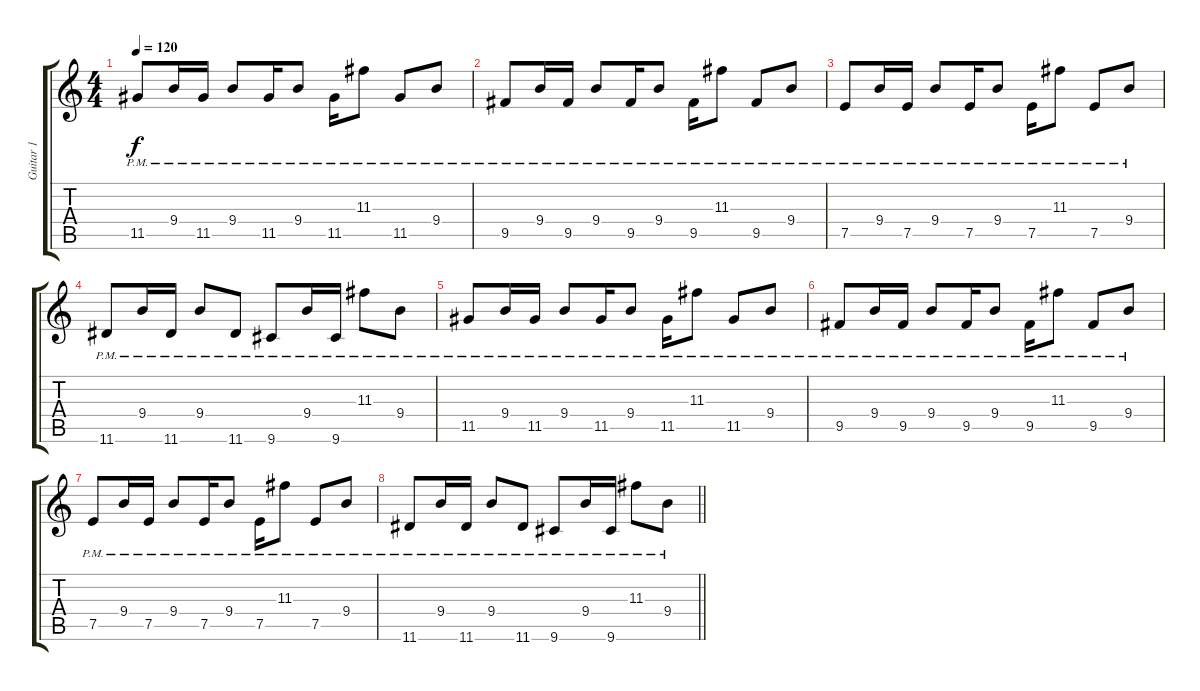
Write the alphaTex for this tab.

\track ("Guitar 1" "Guitar 1") {instrument distortionguitar}
\staff {score tabs}
\tuning (E4 B3 G3 D3 A2 E2) {hide}
\ts (4 4)
\tempo 120
\clef g2
\ks c
11.5{pm}.8{dy f} 9.4{pm}.16 11.5{pm}.16 9.4{pm}.8 11.5{pm}.16 9.4{pm}.8 11.5{pm}.16 11.3{pm}.8 11.5{pm}.8 9.4{pm}.8 |
9.5{pm}.8 9.4{pm}.16 9.5{pm}.16 9.4{pm}.8 9.5{pm}.16 9.4{pm}.8 9.5{pm}.16 11.3{pm}.8 9.5{pm}.8 9.4{pm}.8 |
7.5{pm}.8 9.4{pm}.16 7.5{pm}.16 9.4{pm}.8 7.5{pm}.16 9.4{pm}.8 7.5{pm}.16 11.3{pm}.8 7.5{pm}.8 9.4{pm}.8 |
11.6{pm}.8 9.4{pm}.16 11.6{pm}.16 9.4{pm}.8 11.6{pm}.8 9.6{pm}.8 9.4{pm}.16 9.6{pm}.16 11.3{pm}.8 9.4{pm}.8 |
11.5{pm}.8 9.4{pm}.16 11.5{pm}.16 9.4{pm}.8 11.5{pm}.16 9.4{pm}.8 11.5{pm}.16 11.3{pm}.8 11.5{pm}.8 9.4{pm}.8 |
9.5{pm}.8 9.4{pm}.16 9.5{pm}.16 9.4{pm}.8 9.5{pm}.16 9.4{pm}.8 9.5{pm}.16 11.3{pm}.8 9.5{pm}.8 9.4{pm}.8 |
7.5{pm}.8 9.4{pm}.16 7.5{pm}.16 9.4{pm}.8 7.5{pm}.16 9.4{pm}.8 7.5{pm}.16 11.3{pm}.8 7.5{pm}.8 9.4{pm}.8 |
\barLineRight lightlight
11.6{pm}.8 9.4{pm}.16 11.6{pm}.16 9.4{pm}.8 11.6{pm}.8 9.6{pm}.8 9.4{pm}.16 9.6{pm}.16 11.3{pm}.8 9.4{pm}.8
